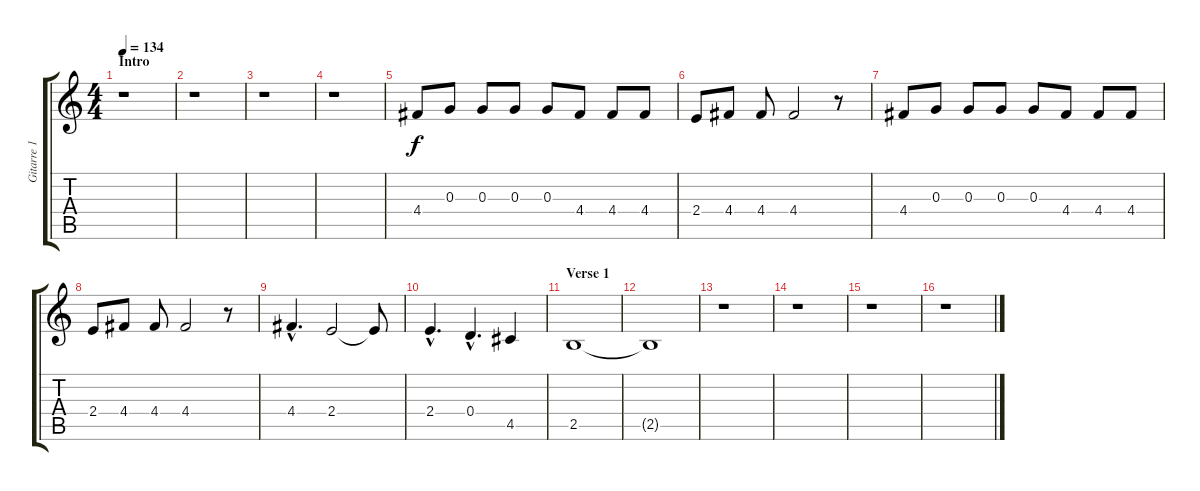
\track ("Gitarre 1 - Farin Urlaub" "Gitarre 1 ") {instrument distortionguitar}
\staff {score tabs}
\tuning (E4 B3 G3 D3 A2 E2) {hide}
\ts (4 4)
\section ("" "Intro")
\tempo 134
\clef g2
\ks c
r.1{dy f instrument distortionguitar} |
r.1 |
r.1 |
r.1 |
4.4.8 0.3.8 0.3.8 0.3.8 0.3.8 4.4.8 4.4.8 4.4.8 |
2.4.8 4.4.8 4.4.8 4.4.2 r.8 |
4.4.8 0.3.8 0.3.8 0.3.8 0.3.8 4.4.8 4.4.8 4.4.8 |
2.4.8 4.4.8 4.4.8 4.4.2 r.8 |
4.4{hac}.4{d} 2.4.2 2.4{t}.8 |
2.4{hac}.4{d} 0.4{hac}.4{d} 4.5.4 |
\section ("" "Verse 1")
2.5.1 |
2.5{t}.1 |
r.1 |
r.1 |
r.1 |
r.1
